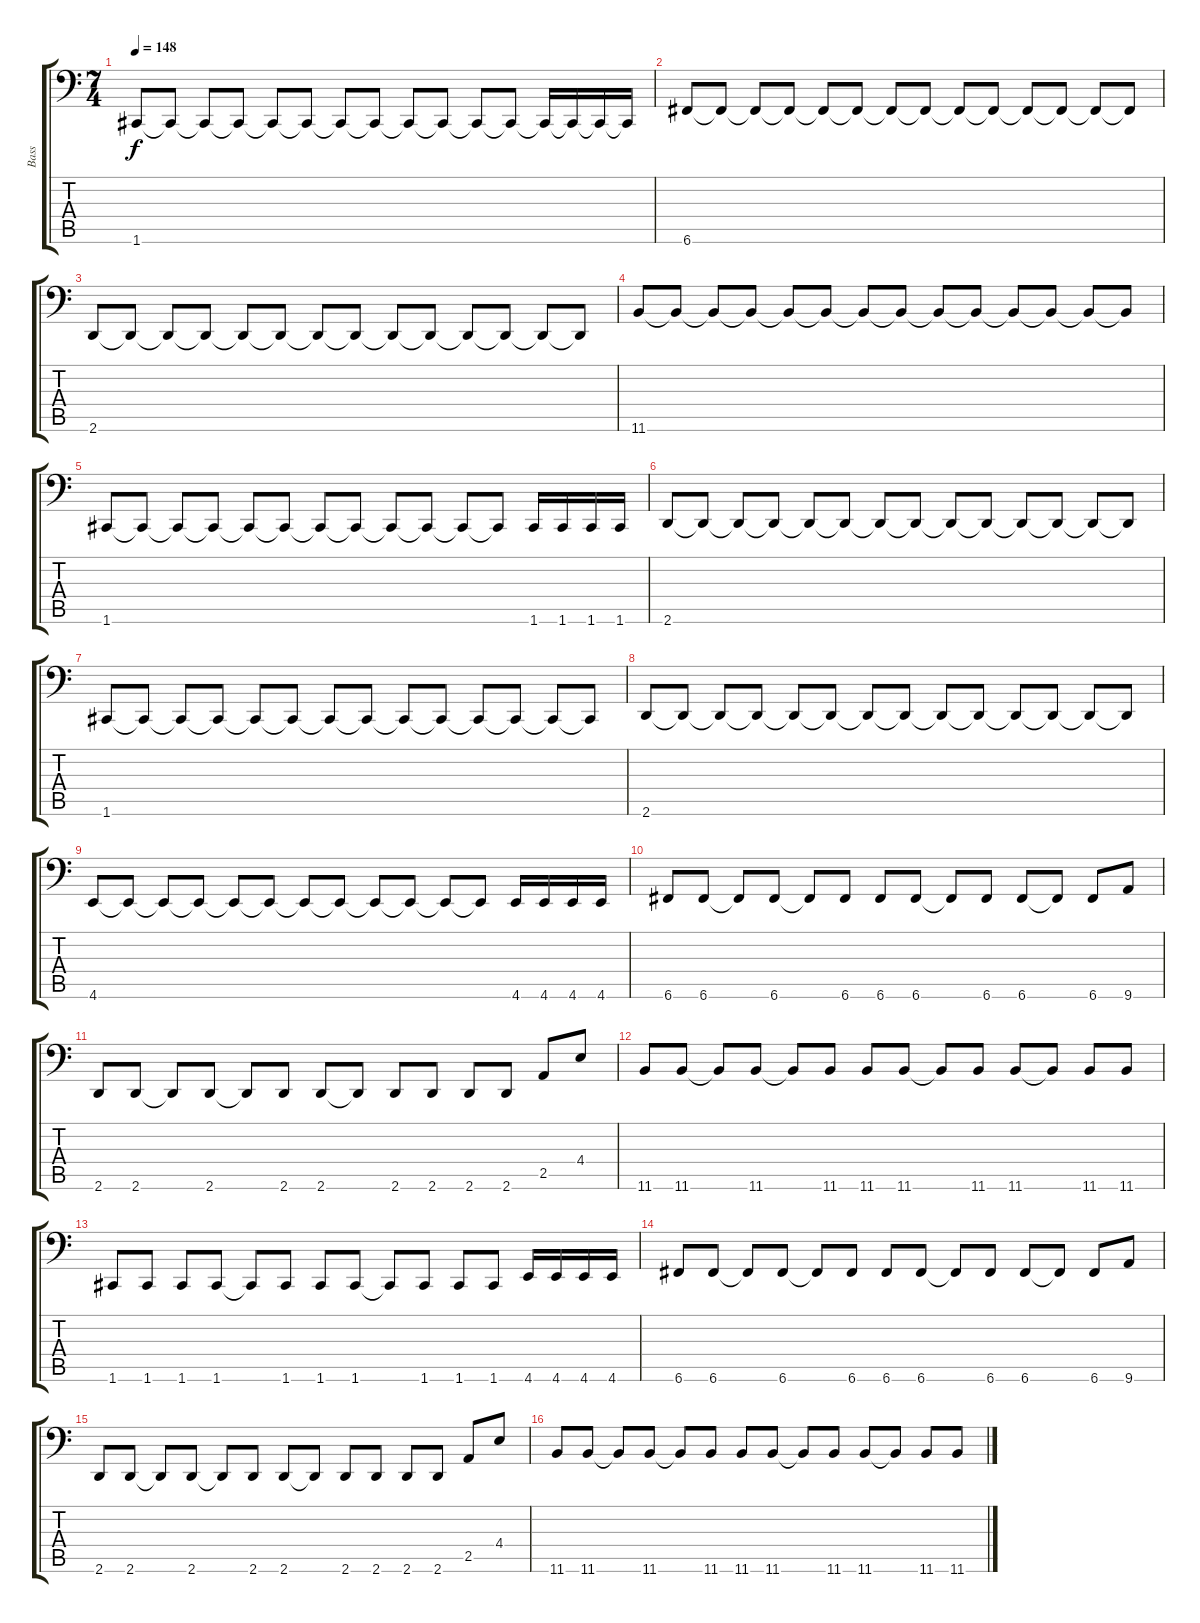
\track ("Bass" "Bass") {instrument electricbassfinger}
\staff {score tabs}
\tuning (D3 A2 F2 C2 G1 C1) {hide}
\ts (7 4)
\tempo 148
\clef f4
\ks c
1.6.8{dy f} 1.6{t}.8 1.6{t}.8 1.6{t}.8 1.6{t}.8 1.6{t}.8 1.6{t}.8 1.6{t}.8 1.6{t}.8 1.6{t}.8 1.6{t}.8 1.6{t}.8 1.6{t}.16 1.6{t}.16 1.6{t}.16 1.6{t}.16 |
6.6.8 6.6{t}.8 6.6{t}.8 6.6{t}.8 6.6{t}.8 6.6{t}.8 6.6{t}.8 6.6{t}.8 6.6{t}.8 6.6{t}.8 6.6{t}.8 6.6{t}.8 6.6{t}.8 6.6{t}.8 |
2.6.8 2.6{t}.8 2.6{t}.8 2.6{t}.8 2.6{t}.8 2.6{t}.8 2.6{t}.8 2.6{t}.8 2.6{t}.8 2.6{t}.8 2.6{t}.8 2.6{t}.8 2.6{t}.8 2.6{t}.8 |
11.6.8 11.6{t}.8 11.6{t}.8 11.6{t}.8 11.6{t}.8 11.6{t}.8 11.6{t}.8 11.6{t}.8 11.6{t}.8 11.6{t}.8 11.6{t}.8 11.6{t}.8 11.6{t}.8 11.6{t}.8 |
1.6.8 1.6{t}.8 1.6{t}.8 1.6{t}.8 1.6{t}.8 1.6{t}.8 1.6{t}.8 1.6{t}.8 1.6{t}.8 1.6{t}.8 1.6{t}.8 1.6{t}.8 1.6.16 1.6.16 1.6.16 1.6.16 |
2.6.8 2.6{t}.8 2.6{t}.8 2.6{t}.8 2.6{t}.8 2.6{t}.8 2.6{t}.8 2.6{t}.8 2.6{t}.8 2.6{t}.8 2.6{t}.8 2.6{t}.8 2.6{t}.8 2.6{t}.8 |
1.6.8 1.6{t}.8 1.6{t}.8 1.6{t}.8 1.6{t}.8 1.6{t}.8 1.6{t}.8 1.6{t}.8 1.6{t}.8 1.6{t}.8 1.6{t}.8 1.6{t}.8 1.6{t}.8 1.6{t}.8 |
2.6.8 2.6{t}.8 2.6{t}.8 2.6{t}.8 2.6{t}.8 2.6{t}.8 2.6{t}.8 2.6{t}.8 2.6{t}.8 2.6{t}.8 2.6{t}.8 2.6{t}.8 2.6{t}.8 2.6{t}.8 |
4.6.8 4.6{t}.8 4.6{t}.8 4.6{t}.8 4.6{t}.8 4.6{t}.8 4.6{t}.8 4.6{t}.8 4.6{t}.8 4.6{t}.8 4.6{t}.8 4.6{t}.8 4.6.16 4.6.16 4.6.16 4.6.16 |
6.6.8 6.6.8 6.6{t}.8 6.6.8 6.6{t}.8 6.6.8 6.6.8 6.6.8 6.6{t}.8 6.6.8 6.6.8 6.6{t}.8 6.6.8 9.6.8 |
2.6.8 2.6.8 2.6{t}.8 2.6.8 2.6{t}.8 2.6.8 2.6.8 2.6{t}.8 2.6.8 2.6.8 2.6.8 2.6.8 2.5.8 4.4.8 |
11.6.8 11.6.8 11.6{t}.8 11.6.8 11.6{t}.8 11.6.8 11.6.8 11.6.8 11.6{t}.8 11.6.8 11.6.8 11.6{t}.8 11.6.8 11.6.8 |
1.6.8 1.6.8 1.6.8 1.6.8 1.6{t}.8 1.6.8 1.6.8 1.6.8 1.6{t}.8 1.6.8 1.6.8 1.6.8 4.6.16 4.6.16 4.6.16 4.6.16 |
6.6.8 6.6.8 6.6{t}.8 6.6.8 6.6{t}.8 6.6.8 6.6.8 6.6.8 6.6{t}.8 6.6.8 6.6.8 6.6{t}.8 6.6.8 9.6.8 |
2.6.8 2.6.8 2.6{t}.8 2.6.8 2.6{t}.8 2.6.8 2.6.8 2.6{t}.8 2.6.8 2.6.8 2.6.8 2.6.8 2.5.8 4.4.8 |
11.6.8 11.6.8 11.6{t}.8 11.6.8 11.6{t}.8 11.6.8 11.6.8 11.6.8 11.6{t}.8 11.6.8 11.6.8 11.6{t}.8 11.6.8 11.6.8
